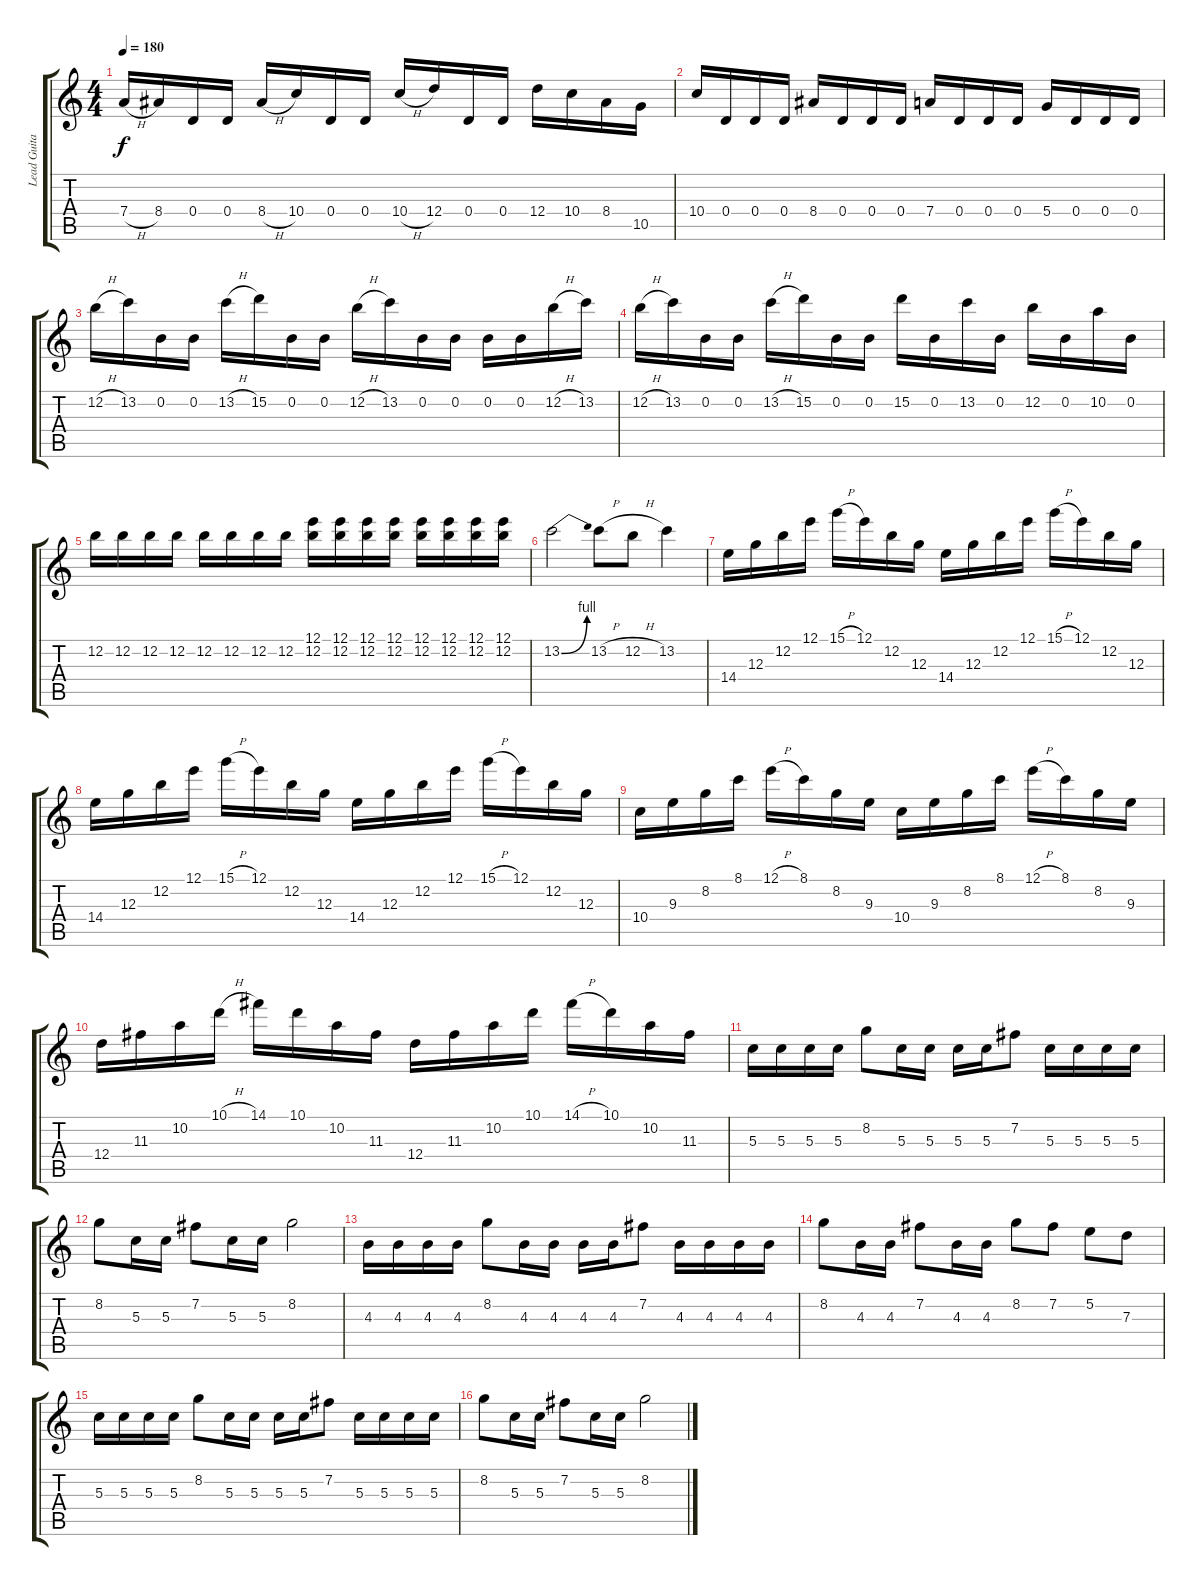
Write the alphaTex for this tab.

\track ("Lead Guitar" "Lead Guita") {instrument distortionguitar}
\staff {score tabs}
\tuning (E4 B3 G3 D3 A2 E2) {hide}
\ts (4 4)
\tempo 180
\clef g2
\ks c
7.4{h}.16{dy f} 8.4.16 0.4.16 0.4.16 8.4{h}.16 10.4.16 0.4.16 0.4.16 10.4{h}.16 12.4.16 0.4.16 0.4.16 12.4.16 10.4.16 8.4.16 10.5.16 |
10.4.16 0.4.16 0.4.16 0.4.16 8.4.16 0.4.16 0.4.16 0.4.16 7.4.16 0.4.16 0.4.16 0.4.16 5.4.16 0.4.16 0.4.16 0.4.16 |
12.2{h}.16 13.2.16 0.2.16 0.2.16 13.2{h}.16 15.2.16 0.2.16 0.2.16 12.2{h}.16 13.2.16 0.2.16 0.2.16 0.2.16 0.2.16 12.2{h}.16 13.2.16 |
12.2{h}.16 13.2.16 0.2.16 0.2.16 13.2{h}.16 15.2.16 0.2.16 0.2.16 15.2.16 0.2.16 13.2.16 0.2.16 12.2.16 0.2.16 10.2.16 0.2.16 |
12.2.16 12.2.16 12.2.16 12.2.16 12.2.16 12.2.16 12.2.16 12.2.16 (12.1 12.2).16 (12.1 12.2).16 (12.1 12.2).16 (12.1 12.2).16 (12.1 12.2).16 (12.1 12.2).16 (12.1 12.2).16 (12.1 12.2).16 |
13.2{be (bend 0 0 60 4)}.2 13.2{h}.8 12.2{h}.8 13.2.4 |
14.4.16 12.3.16 12.2.16 12.1.16 15.1{h}.16 12.1.16 12.2.16 12.3.16 14.4.16 12.3.16 12.2.16 12.1.16 15.1{h}.16 12.1.16 12.2.16 12.3.16 |
14.4.16 12.3.16 12.2.16 12.1.16 15.1{h}.16 12.1.16 12.2.16 12.3.16 14.4.16 12.3.16 12.2.16 12.1.16 15.1{h}.16 12.1.16 12.2.16 12.3.16 |
10.4.16 9.3.16 8.2.16 8.1.16 12.1{h}.16 8.1.16 8.2.16 9.3.16 10.4.16 9.3.16 8.2.16 8.1.16 12.1{h}.16 8.1.16 8.2.16 9.3.16 |
12.4.16 11.3.16 10.2.16 10.1{h}.16 14.1.16 10.1.16 10.2.16 11.3.16 12.4.16 11.3.16 10.2.16 10.1.16 14.1{h}.16 10.1.16 10.2.16 11.3.16 |
5.3.16{volume 13} 5.3.16 5.3.16 5.3.16 8.2.8 5.3.16 5.3.16 5.3.16 5.3.16 7.2.8 5.3.16 5.3.16 5.3.16 5.3.16 |
8.2.8 5.3.16 5.3.16 7.2.8 5.3.16 5.3.16 8.2.2 |
4.3.16 4.3.16 4.3.16 4.3.16 8.2.8 4.3.16 4.3.16 4.3.16 4.3.16 7.2.8 4.3.16 4.3.16 4.3.16 4.3.16 |
8.2.8 4.3.16 4.3.16 7.2.8 4.3.16 4.3.16 8.2.8 7.2.8 5.2.8 7.3.8 |
5.3.16 5.3.16 5.3.16 5.3.16 8.2.8 5.3.16 5.3.16 5.3.16 5.3.16 7.2.8 5.3.16 5.3.16 5.3.16 5.3.16 |
8.2.8 5.3.16 5.3.16 7.2.8 5.3.16 5.3.16 8.2.2
